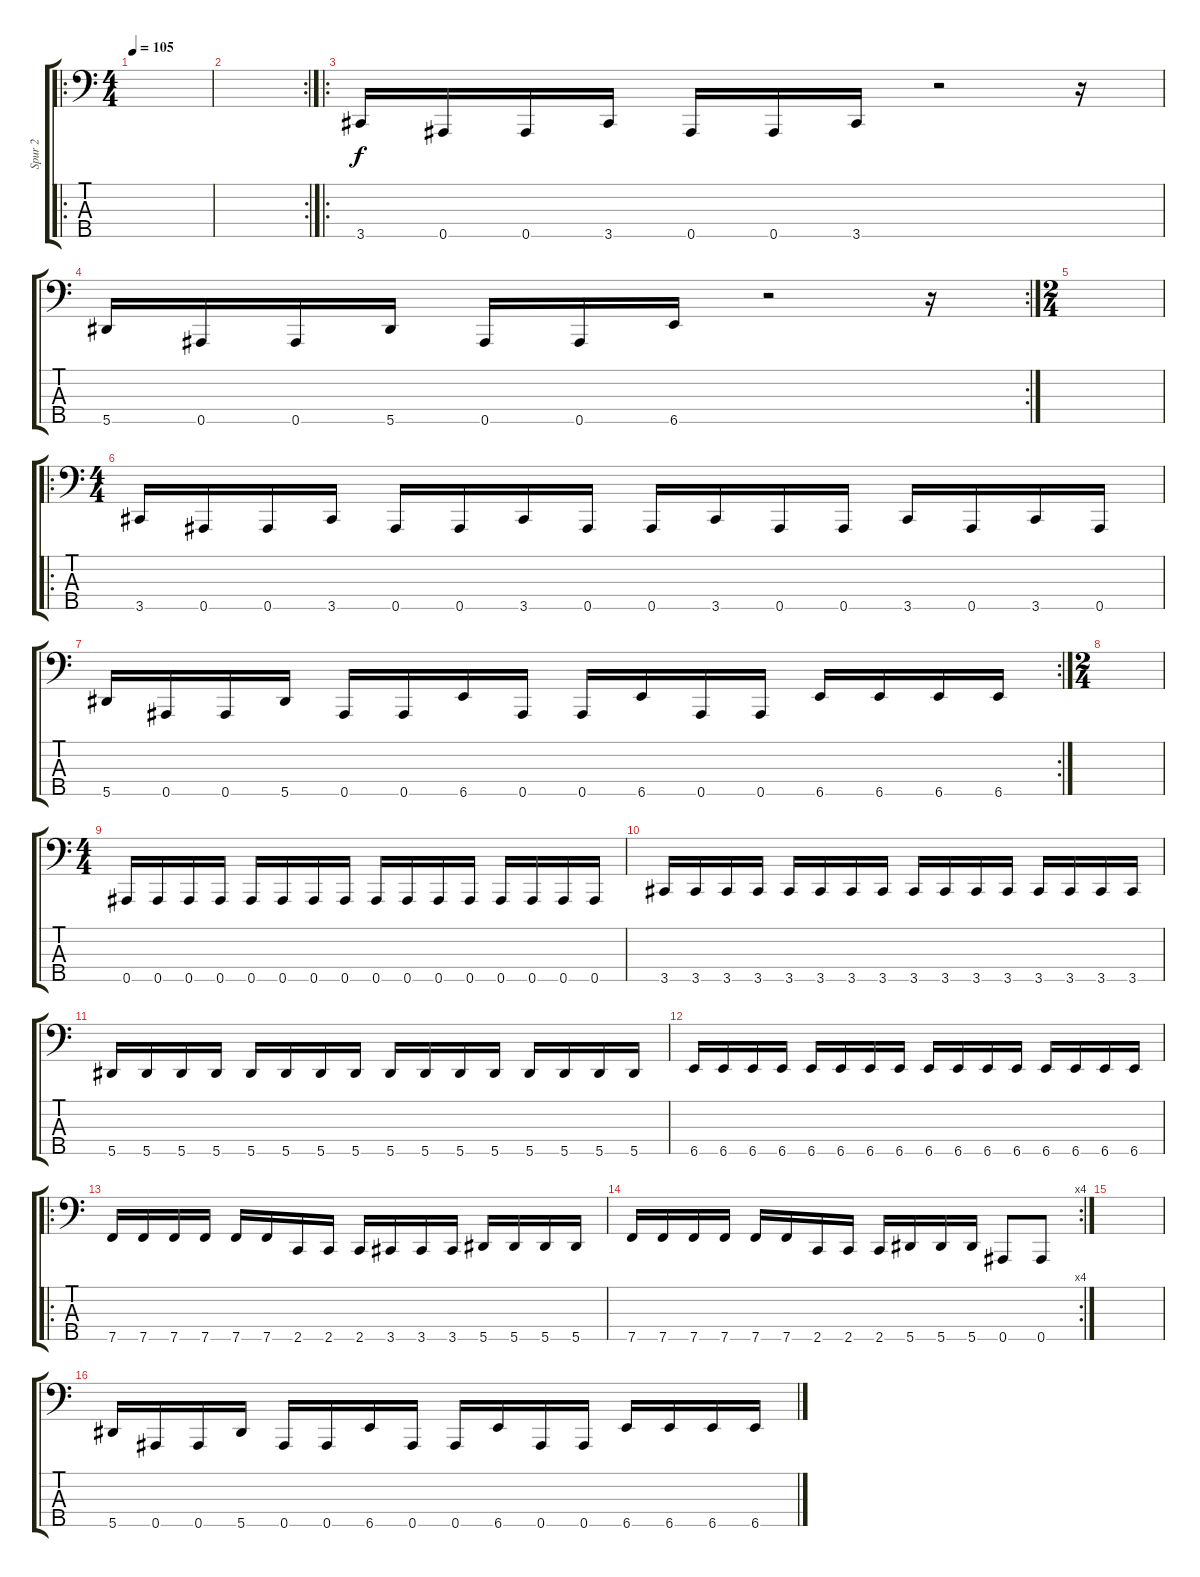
\track ("Spur 2" "Spur 2") {instrument electricbasspick}
\staff {score tabs}
\tuning (Gb2 Db2 Ab1 Eb1 Bb0) {hide}
\ro
\ts (4 4)
\tempo 105
\clef f4
\ks c
|
\rc 2
|
\ro
3.5.16 0.5.16 0.5.16 3.5.16 0.5.16 0.5.16 3.5.16 r.2 r.16 |
\rc 2
5.5.16 0.5.16 0.5.16 5.5.16 0.5.16 0.5.16 6.5.16 r.2 r.16 |
\ts (2 4)
|
\ro
\ts (4 4)
3.5.16 0.5.16 0.5.16 3.5.16 0.5.16 0.5.16 3.5.16 0.5.16 0.5.16 3.5.16 0.5.16 0.5.16 3.5.16 0.5.16 3.5.16 0.5.16 |
\rc 2
5.5.16 0.5.16 0.5.16 5.5.16 0.5.16 0.5.16 6.5.16 0.5.16 0.5.16 6.5.16 0.5.16 0.5.16 6.5.16 6.5.16 6.5.16 6.5.16 |
\ts (2 4)
|
\ts (4 4)
0.5.16 0.5.16 0.5.16 0.5.16 0.5.16 0.5.16 0.5.16 0.5.16 0.5.16 0.5.16 0.5.16 0.5.16 0.5.16 0.5.16 0.5.16 0.5.16 |
3.5.16 3.5.16 3.5.16 3.5.16 3.5.16 3.5.16 3.5.16 3.5.16 3.5.16 3.5.16 3.5.16 3.5.16 3.5.16 3.5.16 3.5.16 3.5.16 |
5.5.16 5.5.16 5.5.16 5.5.16 5.5.16 5.5.16 5.5.16 5.5.16 5.5.16 5.5.16 5.5.16 5.5.16 5.5.16 5.5.16 5.5.16 5.5.16 |
6.5.16 6.5.16 6.5.16 6.5.16 6.5.16 6.5.16 6.5.16 6.5.16 6.5.16 6.5.16 6.5.16 6.5.16 6.5.16 6.5.16 6.5.16 6.5.16 |
\ro
7.5.16 7.5.16 7.5.16 7.5.16 7.5.16 7.5.16 2.5.16 2.5.16 2.5.16 3.5.16 3.5.16 3.5.16 5.5.16 5.5.16 5.5.16 5.5.16 |
\rc 4
7.5.16 7.5.16 7.5.16 7.5.16 7.5.16 7.5.16 2.5.16 2.5.16 2.5.16 5.5.16 5.5.16 5.5.16 0.5.8 0.5.8 |
|
5.5.16 0.5.16 0.5.16 5.5.16 0.5.16 0.5.16 6.5.16 0.5.16 0.5.16 6.5.16 0.5.16 0.5.16 6.5.16 6.5.16 6.5.16 6.5.16
